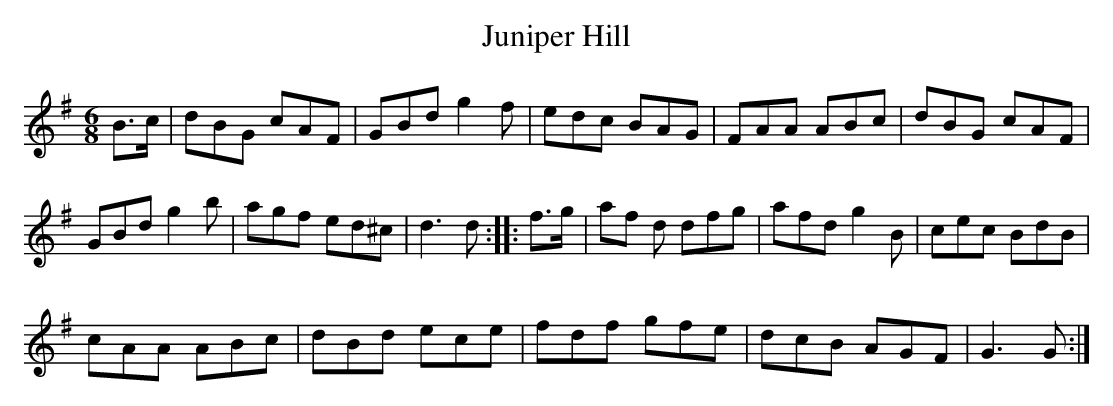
X:1
T:Juniper Hill
M:6/8
L:1/8
K:G
B>c|dBG cAF|GBd g2f|edc BAG|FAA ABc|dBG cAF|!GBdg2b|agf ed^c|d3d::f>g|af
d dfg|afdg2B|cec BdB|!cAA ABc|dBd ece|fdf gfe|dcB AGF|G3 G:|
